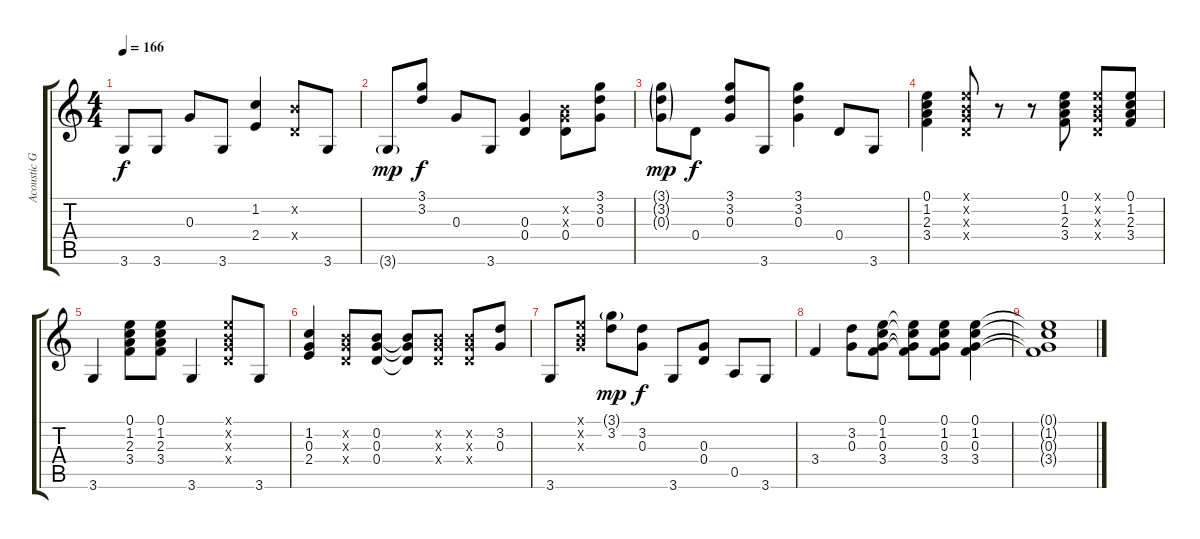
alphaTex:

\track ("Acoustic Guitar" "Acoustic G") {instrument acousticguitarsteel}
\staff {score tabs}
\tuning (E4 B3 G3 D3 A2 E2) {hide}
\ts (4 4)
\tempo 166
\clef g2
\ks c
3.6.8{dy f} 3.6.8 0.3.8 3.6.8 (1.2 2.4).4 (0.2{x} 0.4{x}).8 3.6.8 |
3.6{g}.8{dy mp} (3.1 3.2).8{dy f} 0.3.8 3.6.8 (0.3 0.4).4 (0.2{x} 0.3{x} 0.4).8 (3.1 3.2 0.3).8 |
(3.1{g} 3.2{g} 0.3{g}).8{dy mp} 0.4.8{dy f} (3.1 3.2 0.3).8 3.6.8 (3.1 3.2 0.3).4 0.4.8 3.6.8 |
(0.1 1.2 2.3 3.4).4 (0.1{x} 0.2{x} 0.3{x} 0.4{x}).8 r.8 r.8 (0.1 1.2 2.3 3.4).8 (0.1{x} 0.2{x} 0.3{x} 0.4{x}).8 (0.1 1.2 2.3 3.4).8 |
3.6.4 (0.1 1.2 2.3 3.4).8 (0.1 1.2 2.3 3.4).8 3.6.4 (0.1{x} 0.2{x} 0.3{x} 0.4{x}).8 3.6.8 |
(1.2 0.3 2.4).4 (0.2{x} 0.3{x} 0.4{x}).8 (0.2 0.3 0.4).8 (0.2{t} 0.3{t} 0.4{t}).8 (0.2{x} 0.3{x} 0.4{x}).8 (0.2{x} 0.3{x} 0.4{x}).8 (3.2 0.3).8 |
3.6.8 (0.1{x} 0.2{x} 0.3{x}).8 (3.1{g} 3.2).8{dy mp} (3.2 0.3).8{dy f} 3.6.8 (0.3 0.4).8 0.5.8 3.6.8 |
3.4.4 (3.2 0.3).8 (0.1 1.2 0.3 3.4).8 (0.1{t} 1.2{t} 0.3{t} 3.4{t}).8 (0.1 1.2 0.3 3.4).8 (0.1 1.2 0.3 3.4).4 |
(0.1{t} 1.2{t} 0.3{t} 3.4{t}).1
